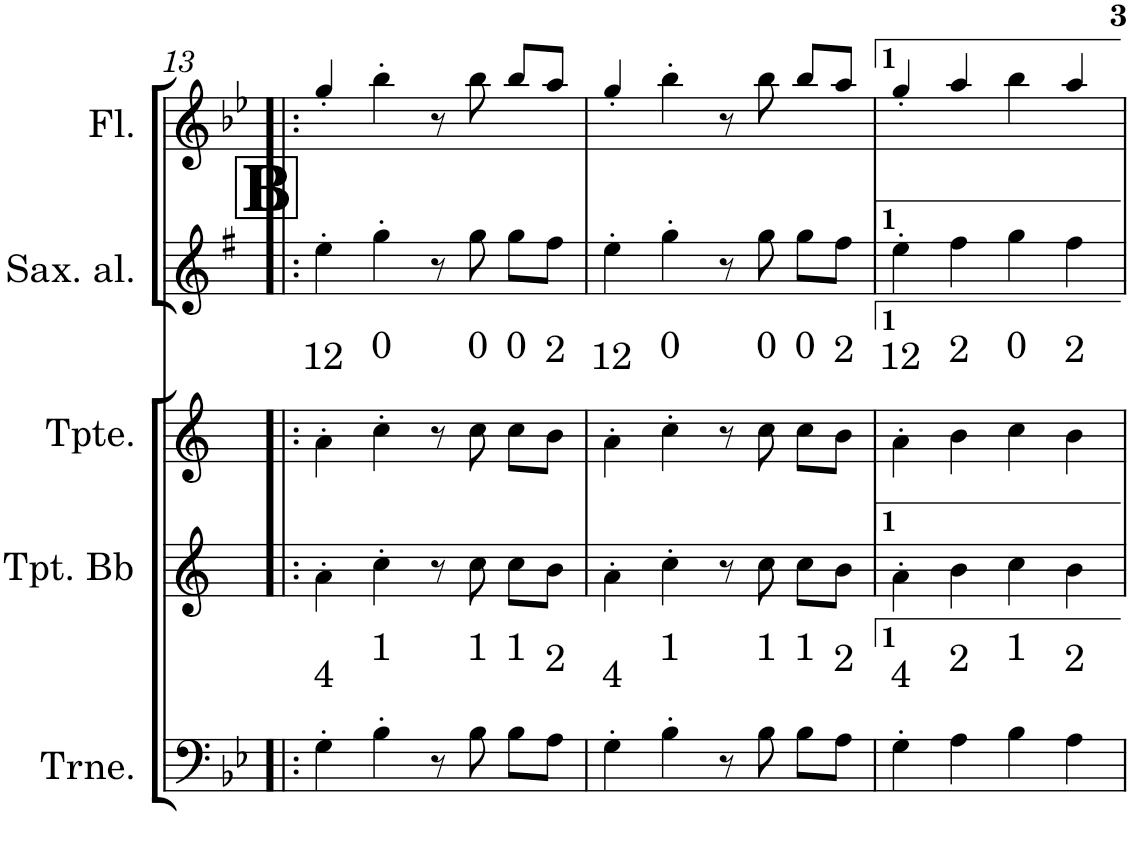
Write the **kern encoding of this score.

**kern	**kern	**kern	**kern	**kern
*part5	*part4	*part3	*part2	*part1
*staff5	*staff4	*staff3	*staff2	*staff1
*I"C ClavF	*I"Bb	*I"Bb - Pirata	*I"Eb	*I"C ClavG
!!LO:PB:g=z
*clefF4	*clefG2	*clefG2	*clefG2	*clefG2
*	*Trd1c2	*Trd1c2	*Trd5c9	*
*k[b-e-]	*k[]	*k[]	*k[f#]	*k[b-e-]
*B-:	*	*	*G:	*B-:
*M4/4	*M4/4	*M4/4	*M4/4	*M4/4
!!LO:REH:place=s1:b:B:cj:fs=24.7284:t=B
=13!|:	=13!|:	=13!|:	=13!|:	=13!|:
4G'\	4a'\	4a'\	4ee'\	4gg'/
4B-'\	4cc'\	4cc'\	4gg'\	4bb-'\
8r	8r	8r	8r	8r
8B-\	8cc\	8cc\	8gg\	8bb-\
8B-\L	8cc\L	8cc\L	8gg\L	8bb-/L
8A\J	8b\J	8b\J	8ff#\J	8aa/J
=14	=14	=14	=14	=14
4G'\	4a'\	4a'\	4ee'\	4gg'/
4B-'\	4cc'\	4cc'\	4gg'\	4bb-'\
8r	8r	8r	8r	8r
8B-\	8cc\	8cc\	8gg\	8bb-\
8B-\L	8cc\L	8cc\L	8gg\L	8bb-/L
8A\J	8b\J	8b\J	8ff#\J	8aa/J
=15	=15	=15	=15	=15
4G'\	4a'\	4a'\	4ee'\	4gg'/
4A\	4b\	4b\	4ff#\	4aa/
4B-\	4cc\	4cc\	4gg\	4bb-\
4A\	4b\	4b\	4ff#\	4aa/
=	=	=	=	=
*-	*-	*-	*-	*-
